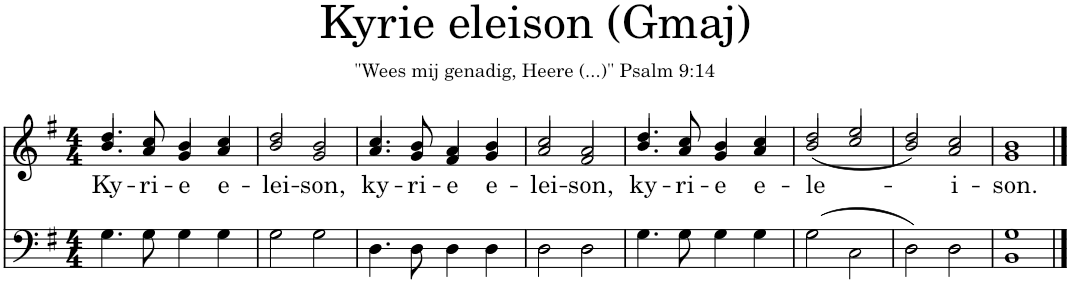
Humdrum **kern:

**kern	**kern	**text
*part2	*part1	*part1
*staff2	*staff1	*staff1
*I"Men	*I"Women	*
*clefF4	*clefG2	*
*k[f#]	*k[f#]	*
*M4/4	*M4/4	*
=1	=1	=1
*^	*	*
!	!	!	!LO:LY:b
*	*	*^	*
4.G	4.G\	4.dd/	4.b/	Ky-
!	!	!	!	!LO:LY:b
8G	8G\	8cc/	8a/	-ri-
!	!	!	!	!LO:LY:b
4G	4G\	4b/	4g/	-e
!	!	!	!	!LO:LY:b
4G	4G\	4cc/	4a/	e-
=2	=2	=2	=2	=2
!	!	!	!	!LO:LY:b
2G	2G\	2dd/	2b/	-lei-
!	!	!	!	!LO:LY:b
2G	2G\	2b/	2g/	-son,
=3	=3	=3	=3	=3
!	!	!	!	!LO:LY:b
4.D	4.D\	4.cc/	4.a/	ky-
!	!	!	!	!LO:LY:b
8D	8D\	8b/	8g/	-ri-
!	!	!	!	!LO:LY:b
4D	4D\	4a/	4f#/	-e
!	!	!	!	!LO:LY:b
4D	4D\	4b/	4g/	e-
=4	=4	=4	=4	=4
!	!	!	!	!LO:LY:b
2D	2D\	2cc/	2a/	-lei-
!	!	!	!	!LO:LY:b
2D	2D\	2a/	2f#/	-son,
=5	=5	=5	=5	=5
!	!	!	!	!LO:LY:b
4.G	4.G\	4.dd/	4.b/	ky-
!	!	!	!	!LO:LY:b
8G	8G\	8cc/	8a/	-ri-
!	!	!	!	!LO:LY:b
4G	4G\	4b/	4g/	-e
!	!	!	!	!LO:LY:b
4G	4G\	4cc/	4a/	e-
=6	=6	=6	=6	=6
!	!	!	!	!LO:LY:b
(2G	2G\	(2dd/	(2b/	-le-
2C	2C\	2ee/	2cc/	.
=7	=7	=7	=7	=7
2D)	2D\	2dd/)	2b/)	.
!	!	!	!	!LO:LY:b
2D	2D\	2cc/	2a/	-i-
=8	=8	=8	=8	=8
!	!	!	!	!LO:LY:b
1G	1BB	1b	1g	-son.
*v	*v	*	*	*
*	*v	*v	*
==	==	==
*-	*-	*-
